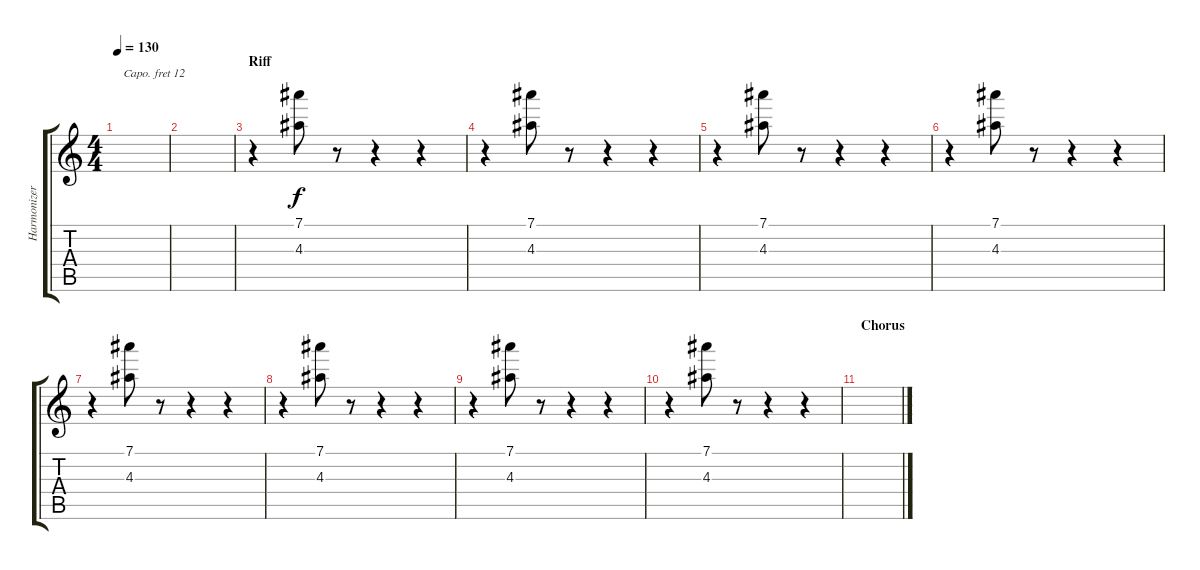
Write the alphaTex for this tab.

\track ("Harmonizer" "Harmonizer") {instrument distortionguitar}
\staff {score tabs}
\capo 12
\tuning (Eb4 Bb3 Gb3 Db3 Ab2 Eb2) {hide}
\ts (4 4)
\tempo 130
\clef g2
\ks c
|
|
\section ("" "Riff")
r.4 (7.1 4.3).8 r.8 r.4 r.4 |
r.4 (7.1 4.3).8 r.8 r.4 r.4 |
r.4 (7.1 4.3).8 r.8 r.4 r.4 |
r.4 (7.1 4.3).8 r.8 r.4 r.4 |
r.4 (7.1 4.3).8 r.8 r.4 r.4 |
r.4 (7.1 4.3).8 r.8 r.4 r.4 |
r.4 (7.1 4.3).8 r.8 r.4 r.4 |
r.4 (7.1 4.3).8 r.8 r.4 r.4 |
\section ("" "Chorus")
